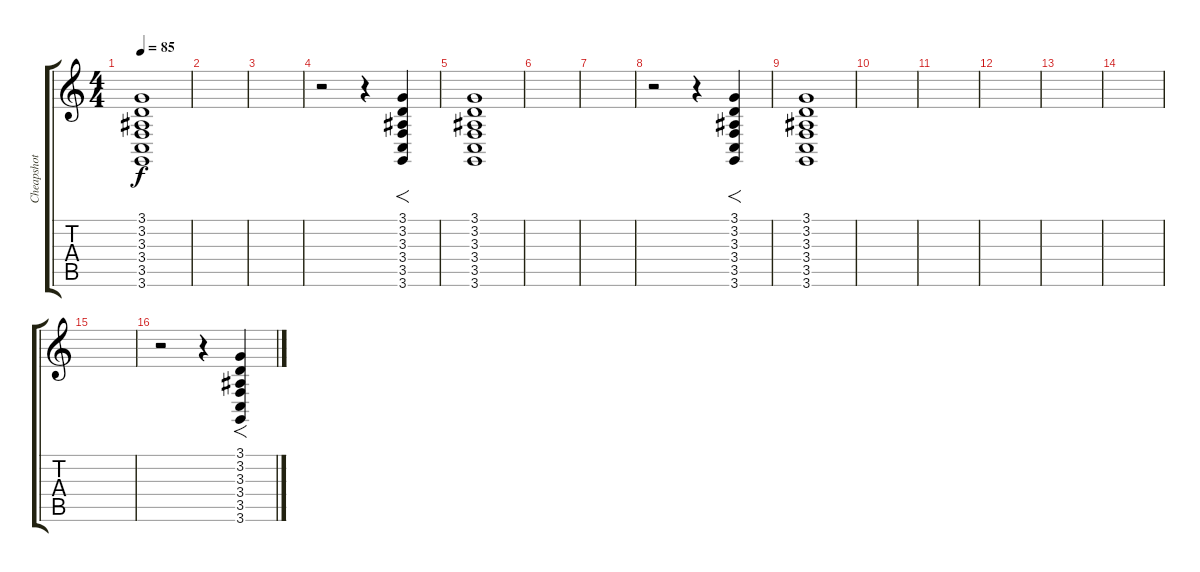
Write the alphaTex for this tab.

\track ("Cheapshot - Effects 2" "Cheapshot ") {instrument gunshot}
\staff {score tabs}
\tuning (E4 B3 G3 D3 A2 E2) {hide}
\ts (4 4)
\tempo 85
\clef g2
\ks c
(3.1 3.2 3.3 3.4 3.5 3.6).1{dy f} |
|
|
r.2 r.4 (3.1 3.2 3.3 3.4 3.5 3.6).4{f} |
(3.1 3.2 3.3 3.4 3.5 3.6).1 |
|
|
r.2 r.4 (3.1 3.2 3.3 3.4 3.5 3.6).4{f} |
(3.1 3.2 3.3 3.4 3.5 3.6).1 |
|
|
|
|
|
|
r.2 r.4 (3.1 3.2 3.3 3.4 3.5 3.6).4{f}
